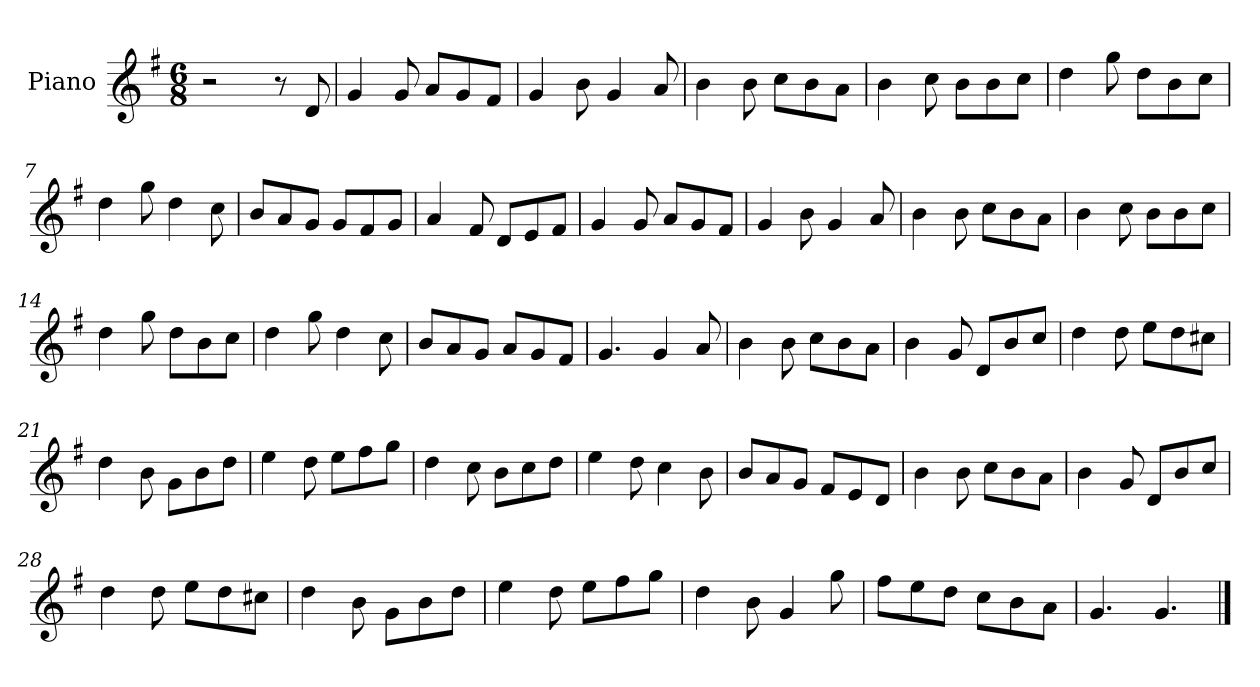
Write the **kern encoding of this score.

**kern
*part1
*staff1
*I"Piano
*I'Pno
*clefG2
*k[f#]
*M6/8
=1
2r
8r
8d/
=2
4g/
8g/
8a/L
8g/
8f#/J
=3
4g/
8b\
4g/
8a/
=4
4b\
8b\
8cc\L
8b\
8a\J
=5
4b\
8cc\
8b\L
8b\
8cc\J
=6
4dd\
8gg\
8dd\L
8b\
8cc\J
=7
4dd\
8gg\
4dd\
8cc\
=8
8b/L
8a/
8g/J
8g/L
8f#/
8g/J
=9
4a/
8f#/
8d/L
8e/
8f#/J
=10
4g/
8g/
8a/L
8g/
8f#/J
=11
4g/
8b\
4g/
8a/
=12
4b\
8b\
8cc\L
8b\
8a\J
=13
4b\
8cc\
8b\L
8b\
8cc\J
=14
4dd\
8gg\
8dd\L
8b\
8cc\J
=15
4dd\
8gg\
4dd\
8cc\
=16
8b/L
8a/
8g/J
8a/L
8g/
8f#/J
=17
4.g/
4g/
8a/
=18
4b\
8b\
8cc\L
8b\
8a\J
=19
4b\
8g/
8d/L
8b/
8cc/J
=20
4dd\
8dd\
8ee\L
8dd\
8cc#X\J
=21
4dd\
8b\
8g\L
8b\
8dd\J
=22
4ee\
8dd\
8ee\L
8ff#\
8gg\J
=23
4dd\
8cc\
8b\L
8cc\
8dd\J
=24
4ee\
8dd\
4cc\
8b\
=25
8b/L
8a/
8g/J
8f#/L
8e/
8d/J
=26
4b\
8b\
8cc\L
8b\
8a\J
=27
4b\
8g/
8d/L
8b/
8cc/J
=28
4dd\
8dd\
8ee\L
8dd\
8cc#X\J
=29
4dd\
8b\
8g\L
8b\
8dd\J
=30
4ee\
8dd\
8ee\L
8ff#\
8gg\J
=31
4dd\
8b\
4g/
8gg\
=32
8ff#\L
8ee\
8dd\J
8cc\L
8b\
8a\J
=33
4.g/
4.g/
==
*-
